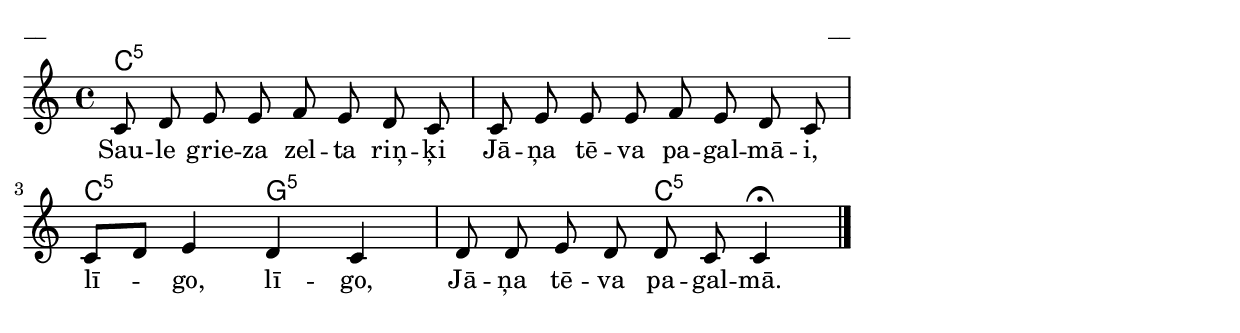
\version "2.13.16"
%\header {
%    title = "Saule grieza zelta riņķi"
%}
% Katrīna Riekstiņa, #49 (Grodi)
\paper {
line-width = 14\cm
left-margin = 0.4\cm
between-system-padding = 0.1\cm
between-system-space = 0.1\cm
}
\layout {
indent = #0
ragged-last = ##f
}


voiceA = \relative c' {
\clef "treble"
\key c \major
\time 4/4
c8 d e e f e d c | 
c8 e e e f e d c | 
c8[ d] e4 d c |
d8 d e d d c c4\fermata 
\bar "|."
} 




lyricA = \lyricmode {
Sau -- le grie -- za zel -- ta riņ -- ķi
Jā -- ņa tē -- va pa -- gal -- mā -- i, 
lī -- go, lī -- go, 
Jā -- ņa tē -- va pa -- gal -- mā.  
}

chordsA = \chordmode {
\time 4/4
c1:5 | c1:5 | c2:5 g2:5 | g2:5 c2:5 |
}

fullScore = <<
\new ChordNames { 
\set chordChanges = ##t
\chordsA 
}
\new Staff {
<<
\new Voice = "voiceA" { \oneVoice \autoBeamOff \voiceA }
\lyricsto "voiceA" \new Lyrics \lyricA
>>
}
>>

\score {
\fullScore
\header { piece = "__" opus = "__" }
}
\markup { \with-color #(x11-color 'white) \sans \smaller "__" }
\score {
\unfoldRepeats
\fullScore
\midi {
\context { \Staff \remove "Staff_performer" }
\context { \Voice \consists "Staff_performer" }
}
}



